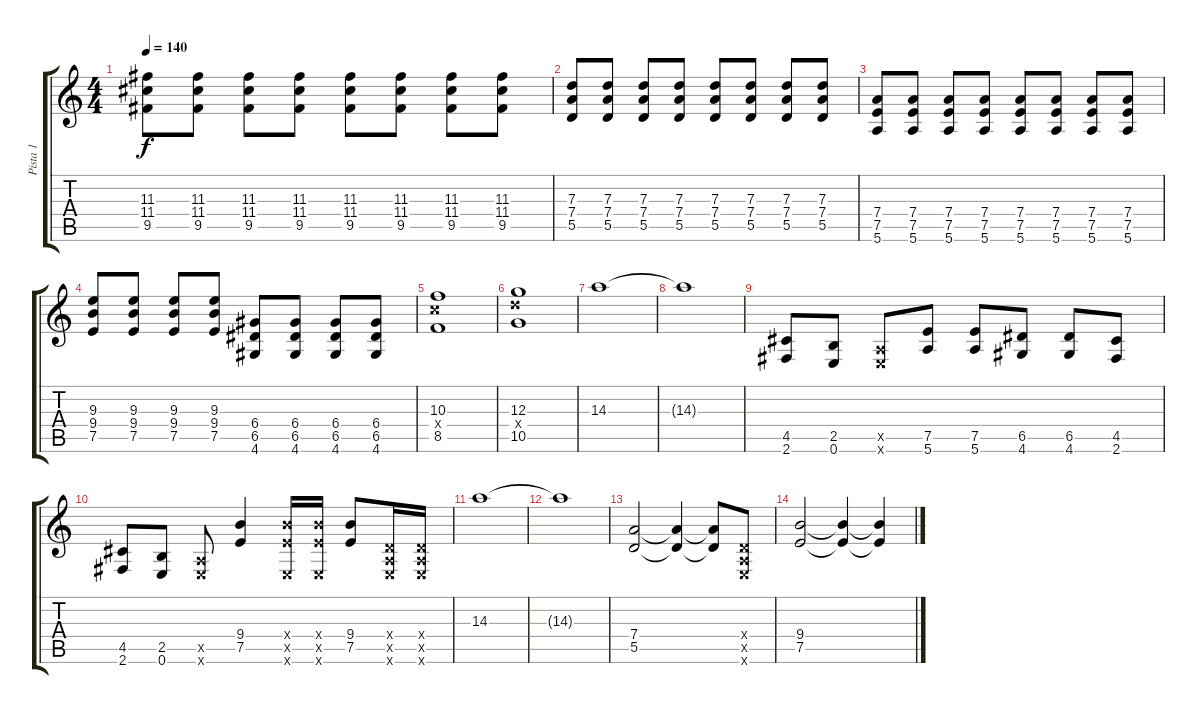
\track ("Pista 1" "Pista 1") {instrument distortionguitar}
\staff {score tabs}
\tuning (E4 B3 G3 D3 A2 E2) {hide}
\ts (4 4)
\tempo 140
\clef g2
\ks c
(11.3 11.4 9.5).8{dy f} (11.3 11.4 9.5).8 (11.3 11.4 9.5).8 (11.3 11.4 9.5).8 (11.3 11.4 9.5).8 (11.3 11.4 9.5).8 (11.3 11.4 9.5).8 (11.3 11.4 9.5).8 |
(7.3 7.4 5.5).8 (7.3 7.4 5.5).8 (7.3 7.4 5.5).8 (7.3 7.4 5.5).8 (7.3 7.4 5.5).8 (7.3 7.4 5.5).8 (7.3 7.4 5.5).8 (7.3 7.4 5.5).8 |
(7.4 7.5 5.6).8 (7.4 7.5 5.6).8 (7.4 7.5 5.6).8 (7.4 7.5 5.6).8 (7.4 7.5 5.6).8 (7.4 7.5 5.6).8 (7.4 7.5 5.6).8 (7.4 7.5 5.6).8 |
(9.3 9.4 7.5).8 (9.3 9.4 7.5).8 (9.3 9.4 7.5).8 (9.3 9.4 7.5).8 (6.4 6.5 4.6).8 (6.4 6.5 4.6).8 (6.4 6.5 4.6).8 (6.4 6.5 4.6).8 |
(10.3 10.4{x} 8.5).1 |
(12.3 12.4{x} 10.5).1 |
14.3.1 |
14.3{t}.1 |
(4.5 2.6).8 (2.5 0.6).8 (0.5{x} 0.6{x}).8 (7.5 5.6).8 (7.5 5.6).8 (6.5 4.6).8 (6.5 4.6).8 (4.5 2.6).8 |
(4.5 2.6).8 (2.5 0.6).8 (0.5{x} 0.6{x}).8 (9.4 7.5).4 (9.4{x} 7.5{x} 0.6{x}).16 (9.4{x} 7.5{x} 0.6{x}).16 (9.4 7.5).8 (0.4{x} 0.5{x} 0.6{x}).16 (0.4{x} 0.5{x} 0.6{x}).16 |
14.3.1 |
14.3{t}.1 |
(7.4 5.5).2 (7.4{t} 5.5{t}).4 (7.4{t} 5.5{t}).8 (0.4{x} 0.5{x} 0.6{x}).8 |
(9.4 7.5).2 (9.4{t} 7.5{t}).4 (9.4{t} 7.5{t}).4
